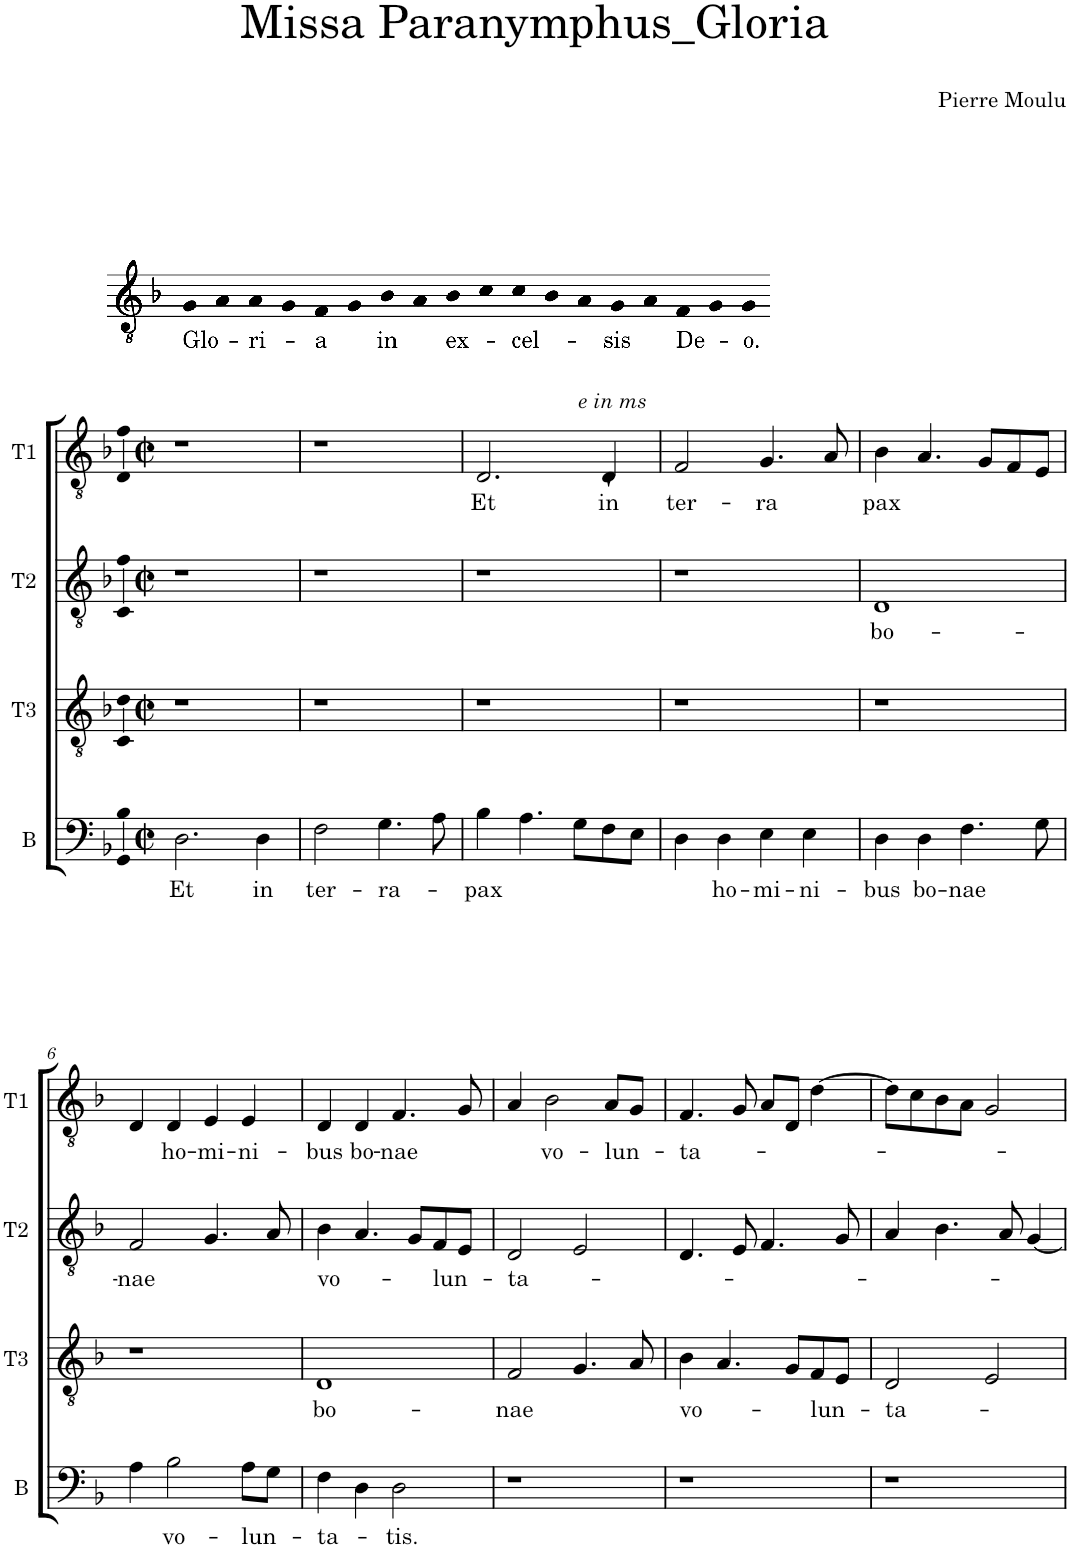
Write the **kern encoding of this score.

**kern	**text	**kern	**text	**kern	**text	**kern	**text
*part4	*part4	*part3	*part3	*part2	*part2	*part1	*part1
*staff4	*staff4	*staff3	*staff3	*staff2	*staff2	*staff1	*staff1
*I"B	*	*I"T3	*	*I"T2	*	*I"T1	*
*I'B	*	*I'T3	*	*I'T2	*	*I'T1	*
*clefF4	*	*clefGv2	*	*clefGv2	*	*clefGv2	*
*k[b-]	*	*k[b-]	*	*k[b-]	*	*k[b-]	*
*M2/2	*	*M2/2	*	*M2/2	*	*M2/2	*
*met(c|)	*	*met(c|)	*	*met(c|)	*	*met(c|)	*
=1	=1	=1	=1	=1	=1	=1	=1
!	!LO:LY:b	!	!	!	!	!	!
2.D\	Et	1r	.	1r	.	1r	.
!	!LO:LY:b	!	!	!	!	!	!
4D\	in	.	.	.	.	.	.
=2	=2	=2	=2	=2	=2	=2	=2
!	!LO:LY:b	!	!	!	!	!	!
2F\	ter-	1r	.	1r	.	1r	.
!	!LO:LY:b	!	!	!	!	!	!
4.G\	-ra-	.	.	.	.	.	.
8A\	.	.	.	.	.	.	.
=3	=3	=3	=3	=3	=3	=3	=3
!	!LO:LY:b	!	!	!	!	!	!LO:LY:b
4B-\	-pax	1r	.	1r	.	2.D/	Et
4.A\	.	.	.	.	.	.	.
8G\L	.	.	.	.	.	.	.
!	!	!	!	!	!	!LO:TX:a:i:t=e in ms	!
!	!	!	!	!	!	!	!LO:LY:b
8F\	.	.	.	.	.	4D`/	in
8E\J	.	.	.	.	.	.	.
=4	=4	=4	=4	=4	=4	=4	=4
!	!	!	!	!	!	!	!LO:LY:b
4D\	.	1r	.	1r	.	2F/	ter-
!	!LO:LY:b	!	!	!	!	!	!
4D\	ho-	.	.	.	.	.	.
!	!LO:LY:b	!	!	!	!	!	!LO:LY:b
4E\	-mi-	.	.	.	.	4.G/	-ra
!	!LO:LY:b	!	!	!	!	!	!
4E\	-ni-	.	.	.	.	.	.
.	.	.	.	.	.	8A/	.
=5	=5	=5	=5	=5	=5	=5	=5
!	!LO:LY:b	!	!	!	!LO:LY:b	!	!LO:LY:b
4D\	-bus	1r	.	1D	bo-	4B-\	pax
!	!LO:LY:b	!	!	!	!	!	!
4D\	bo-	.	.	.	.	4.A/	.
!	!LO:LY:b	!	!	!	!	!	!
4.F\	-nae	.	.	.	.	.	.
.	.	.	.	.	.	8G/L	.
.	.	.	.	.	.	8F/	.
8G\	.	.	.	.	.	8E/J	.
!!LO:LB:g=z
=6	=6	=6	=6	=6	=6	=6	=6
!	!	!	!	!	!LO:LY:b	!	!
4A\	.	1r	.	2F/	-nae	4D/	.
!	!LO:LY:b	!	!	!	!	!	!LO:LY:b
2B-\	vo-	.	.	.	.	4D/	ho-
!	!	!	!	!	!	!	!LO:LY:b
.	.	.	.	4.G/	.	4E/	-mi-
!	!LO:LY:b	!	!	!	!	!	!LO:LY:b
8A\L	-lun-	.	.	.	.	4E/	-ni-
8G\J	.	.	.	8A/	.	.	.
=7	=7	=7	=7	=7	=7	=7	=7
!	!LO:LY:b	!	!LO:LY:b	!	!LO:LY:b	!	!LO:LY:b
4F\	-ta-	1D	bo-	4B-\	vo-	4D/	-bus
!	!	!	!	!	!	!	!LO:LY:b
4D\	.	.	.	4.A/	.	4D/	bo-
!	!LO:LY:b	!	!	!	!	!	!LO:LY:b
2D\	-tis.	.	.	.	.	4.F/	-nae
.	.	.	.	8G/L	.	.	.
!	!	!	!	!	!LO:LY:b	!	!
.	.	.	.	8F/	-lun-	.	.
.	.	.	.	8E/J	.	8G/	.
=8	=8	=8	=8	=8	=8	=8	=8
!	!	!	!LO:LY:b	!	!LO:LY:b	!	!
1r	.	2F/	-nae	2D/	-ta-	4A/	.
!	!	!	!	!	!	!	!LO:LY:b
.	.	.	.	.	.	2B-\	vo-
.	.	4.G/	.	2E/	.	.	.
!	!	!	!	!	!	!	!LO:LY:b
.	.	.	.	.	.	8A/L	-lun-
.	.	8A/	.	.	.	8G/J	.
=9	=9	=9	=9	=9	=9	=9	=9
!	!	!	!LO:LY:b	!	!	!	!LO:LY:b
1r	.	4B-\	vo-	4.D/	.	4.F/	-ta-
.	.	4.A/	.	.	.	.	.
.	.	.	.	8E/	.	8G/	.
.	.	.	.	4.F/	.	8A/L	.
.	.	8G/L	.	.	.	8D/J	.
!	!	!	!LO:LY:b	!	!	!	!
.	.	8F/	-lun-	.	.	[4d\	.
.	.	8E/J	.	8G/	.	.	.
=10	=10	=10	=10	=10	=10	=10	=10
!	!	!	!LO:LY:b	!	!	!	!
1r	.	2D/	-ta-	4A/	.	8d\L]	.
.	.	.	.	.	.	8c\	.
.	.	.	.	4.B-\	.	8B-\	.
.	.	.	.	.	.	8A\J	.
.	.	2E/	.	.	.	2G/	.
.	.	.	.	8A/	.	.	.
.	.	.	.	[4G/	.	.	.
=	=	=	=	=	=	=	=
*-	*-	*-	*-	*-	*-	*-	*-
